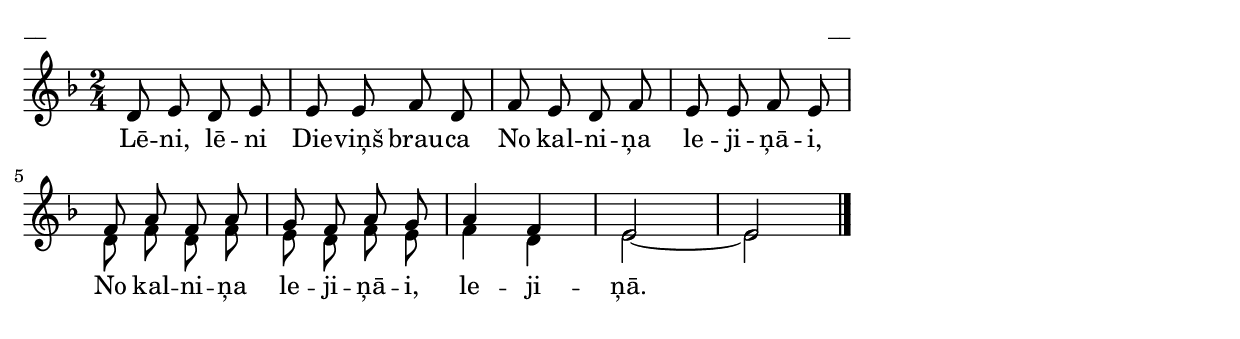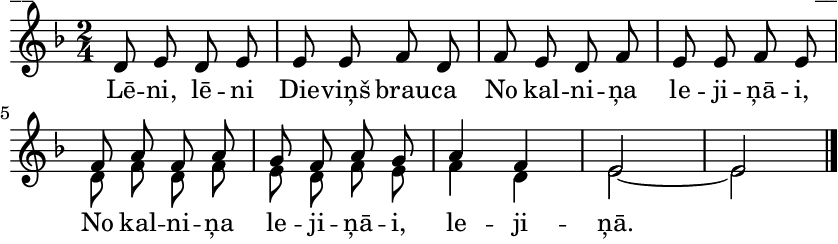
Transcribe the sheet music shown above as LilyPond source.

\version "2.13.18"
#(ly:set-option 'crop #t)

%\header {
%    title = "Lēni, lēni Dieviņš brauca"
%}
\paper {
line-width = 14\cm
left-margin = 0.4\cm
between-system-padding = 0.1\cm
between-system-space = 0.1\cm
}
\layout {
indent = #0
ragged-last = ##f
}


voiceA = {
\clef "treble"
\key d \minor
\time 2/4
d'8 e' d' e' | e'8 e' f' d' |
f'8 e' d' f' | e'8 e' f' e' |
f'8 a' f' a' | g'8 f' a' g' |
a'4 f' | e'2 | e'2
\bar "|."
} 

lyricA = \lyricmode {
Lē -- ni, lē -- ni Die -- viņš brau -- ca
No kal -- ni -- ņa le -- ji -- ņā -- i,
No kal -- ni -- ņa le -- ji -- ņā -- i, le -- ji -- ņā.
}

voiceB = {
\clef "treble"
\key d \minor
\time 2/4
s2 | s2 | s2 | s2 |
d'8 f' d' f' | e'8 d' f' e' |
f'4 d' | e'2~ | e'2
}

fullScore = <<
\new Staff {
<<
\new Voice = "voiceA"  { \voiceOne \autoBeamOff \voiceA }
\new Lyrics \lyricsto "voiceA" \lyricA
\new Voice = "voiceB"  { \voiceTwo \autoBeamOff \voiceB }
>>
}
>>

\score {
\fullScore
\header { piece = "__" opus = "__" }
}
\markup { \with-color #(x11-color 'white) \sans \smaller "__" }
\score {
\unfoldRepeats
\fullScore
\midi {
\context { \Staff \remove "Staff_performer" }
\context { \Voice \consists "Staff_performer" }
}
}


